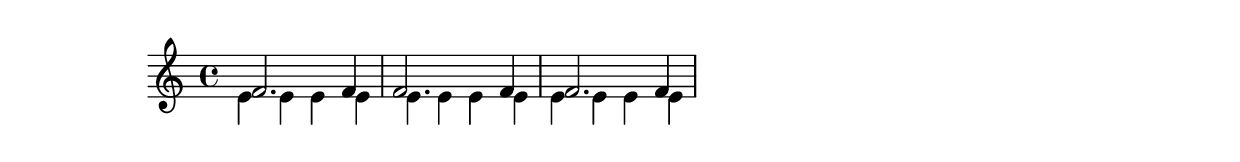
%% DO NOT EDIT this file manually; it is automatically
%% generated from LSR http://lsr.dsi.unimi.it
%% Make any changes in LSR itself, or in Documentation/snippets/new/ ,
%% and then run scripts/auxiliar/makelsr.py
%%
%% This file is in the public domain.
\version "2.14.2"

\header {
  lsrtags = "tweaks-and-overrides, rhythms, simultaneous-notes"

%% Translation of GIT committish: b482c3e5b56c3841a88d957e0ca12964bd3e64fa
  texidoces = "
Cuando se puede una nota en la voz superior para evitar la colisión
con una nota de otra voz, el comportamiento predeterminado es
desplazar la nota superior a la derecha.  Se puede cambiar usando la
propiedad @code{prefer-dotted-right} de @code{NoteCollision}.

"
  doctitlees = "Desplazar las notas con puntillo en polifonía"



%% Translation of GIT committish: 57f9346bb030f49336a858fcbf1519366fe56454
  texidocfr = "
Une note pointée appartenant à la voix supérieure d'une portée
polyphonie sera par défaut décalée vers la droite afin d'éviter les
collisions avec les autres voix.  Ce comportement peut être outrepassé à
l'aide de la propriété @code{prefer-dotted-right} de
@code{NoteCollision}.

"
  doctitlefr = "Déplacement des notes pointées dans une polyphonie"

  texidoc = "
When a dotted note in the upper voice is moved to avoid a collision
with a note in another voice, the default is to move the upper note to
the right.  This behaviour can be over-ridden by using the
@code{prefer-dotted-right} property of @code{NoteCollision}.

"
  doctitle = "Moving dotted notes in polyphony"
} % begin verbatim


\new Staff \relative c' <<
  { f2. f4
    \override Staff.NoteCollision #'prefer-dotted-right = ##f
    f2. f4
    \override Staff.NoteCollision #'prefer-dotted-right = ##t
    f2. f4
  }
  \\
  { e4 e e e e e e e e e e e}
>>

